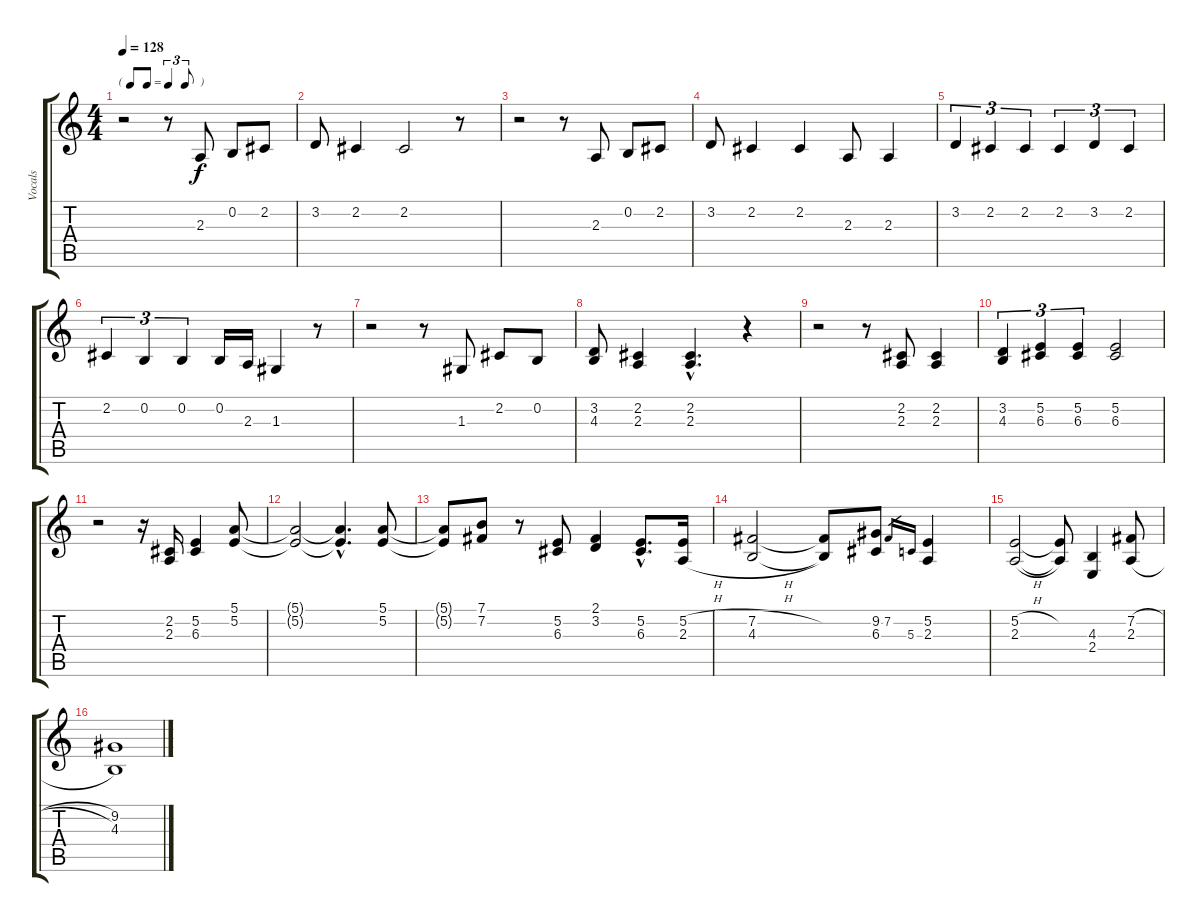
\track ("Vocals" "Vocals") {instrument tenorsax}
\staff {score tabs}
\tuning (E4 B3 G3 D3 A2 E2) {hide}
\ts (4 4)
\tf triplet8th
\tempo 128
\clef g2
\ks c
r.2{dy f} r.8 2.3.8 0.2.8 2.2.8 |
3.2.8 2.2.4 2.2.2 r.8 |
r.2 r.8 2.3.8 0.2.8 2.2.8 |
3.2.8 2.2.4 2.2.4 2.3.8 2.3.4 |
3.2.4{tu (3 2)} 2.2.4{tu (3 2)} 2.2.4{tu (3 2)} 2.2.4{tu (3 2)} 3.2.4{tu (3 2)} 2.2.4{tu (3 2)} |
2.2.4{tu (3 2)} 0.2.4{tu (3 2)} 0.2.4{tu (3 2)} 0.2.16 2.3.16 1.3.4 r.8 |
r.2 r.8 1.3.8 2.2.8 0.2.8 |
(3.2 4.3).8 (2.2 2.3).4 (2.2{hac} 2.3{hac}).4{d} r.4 |
r.2 r.8 (2.2 2.3).8 (2.2 2.3).4 |
(3.2 4.3).4{tu (3 2)} (5.2 6.3).4{tu (3 2)} (5.2 6.3).4{tu (3 2)} (5.2 6.3).2 |
r.2 r.16 (2.2 2.3).16 (5.2 6.3).4 (5.1 5.2).8 |
(5.1{t} 5.2{t}).2 (5.1{hac t} 5.2{hac t}).4{d} (5.1 5.2).8 |
(5.1{t} 5.2{t}).8 (7.1 7.2).8 r.8 (5.2 6.3).8 (2.1 3.2).4 (5.2{hac} 6.3{hac}).8{d} (5.2{h} 2.3{h}).16 |
(7.2{h} 4.3{h}).2 (7.2{t} 4.3{t}).8 (9.2 6.3).8 7.2.16{gr} 5.3.16{gr} (5.2 2.3).4 |
(5.2{h} 2.3{h}).2 (5.2{t} 2.3{t}).8 (4.3 2.4).4 (7.2{h} 2.3{h}).8 |
(9.2 4.3).1{volume 8}
